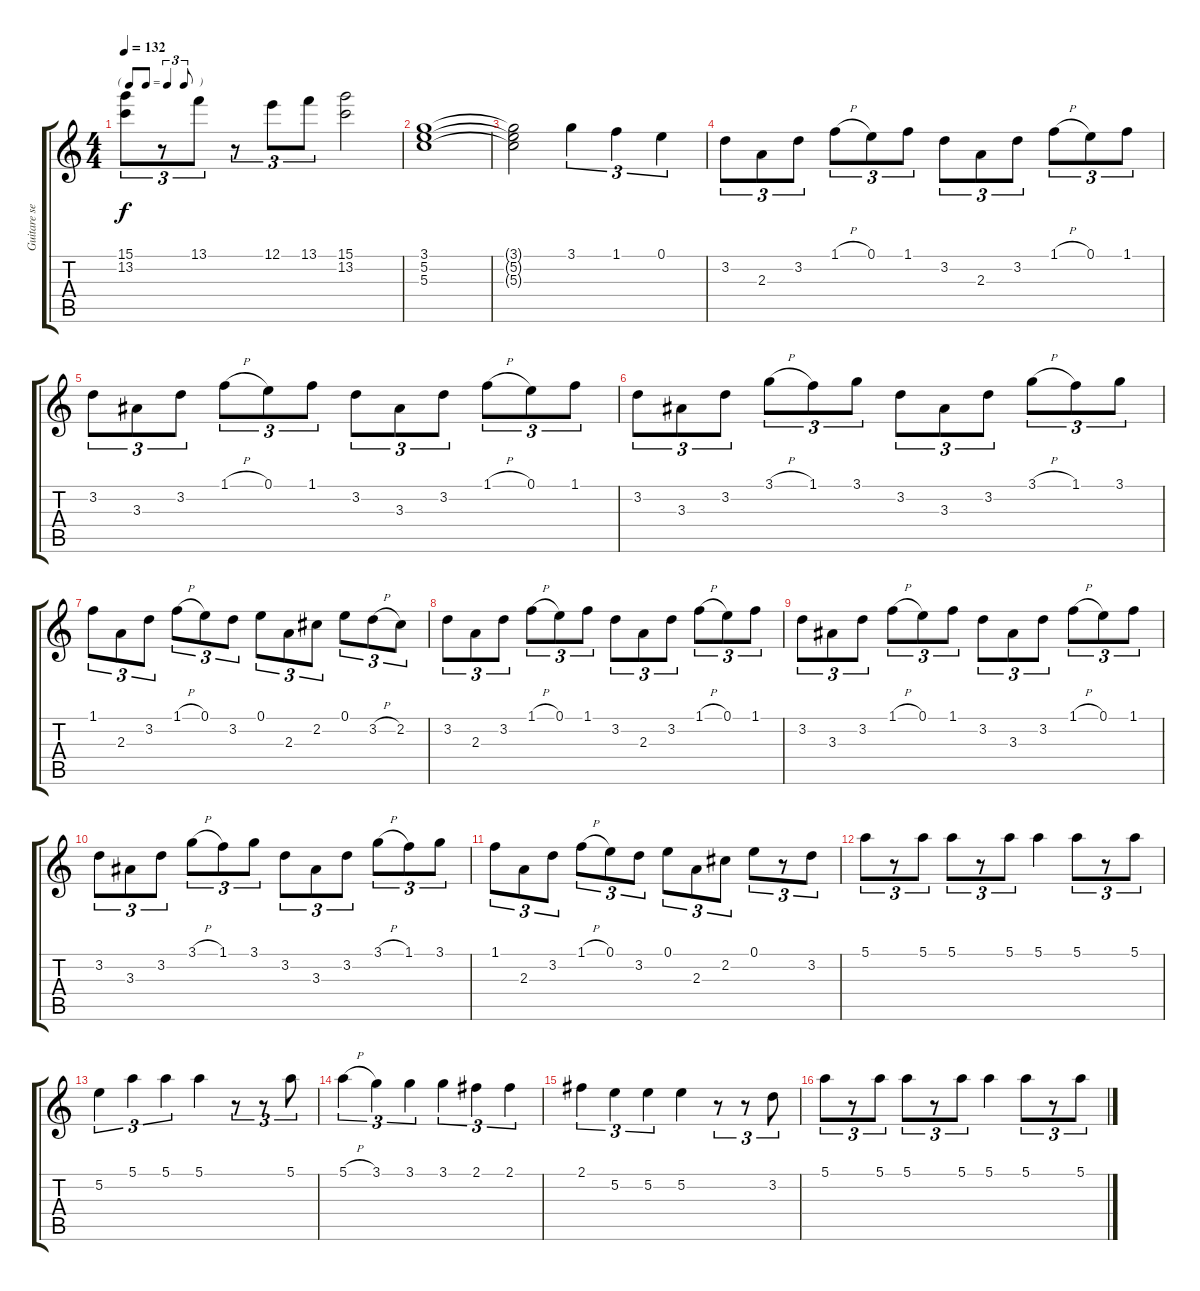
\track ("Guitare seule" "Guitare se") {instrument acousticguitarsteel}
\staff {score tabs}
\tuning (E4 B3 G3 D3 A2 E2) {hide}
\ts (4 4)
\tf triplet8th
\tempo 132
\clef g2
\ks c
(15.1 13.2).8{tu (3 2) dy f} r.8{tu (3 2)} 13.1.8{tu (3 2)} r.8{tu (3 2)} 12.1.8{tu (3 2)} 13.1.8{tu (3 2)} (15.1 13.2).2 |
(3.1 5.2 5.3).1 |
(3.1{t} 5.2{t} 5.3{t}).2 3.1.4{tu (3 2)} 1.1.4{tu (3 2)} 0.1.4{tu (3 2)} |
3.2.8{tu (3 2)} 2.3.8{tu (3 2)} 3.2.8{tu (3 2)} 1.1{h}.8{tu (3 2)} 0.1.8{tu (3 2)} 1.1.8{tu (3 2)} 3.2.8{tu (3 2)} 2.3.8{tu (3 2)} 3.2.8{tu (3 2)} 1.1{h}.8{tu (3 2)} 0.1.8{tu (3 2)} 1.1.8{tu (3 2)} |
3.2.8{tu (3 2)} 3.3.8{tu (3 2)} 3.2.8{tu (3 2)} 1.1{h}.8{tu (3 2)} 0.1.8{tu (3 2)} 1.1.8{tu (3 2)} 3.2.8{tu (3 2)} 3.3.8{tu (3 2)} 3.2.8{tu (3 2)} 1.1{h}.8{tu (3 2)} 0.1.8{tu (3 2)} 1.1.8{tu (3 2)} |
3.2.8{tu (3 2)} 3.3.8{tu (3 2)} 3.2.8{tu (3 2)} 3.1{h}.8{tu (3 2)} 1.1.8{tu (3 2)} 3.1.8{tu (3 2)} 3.2.8{tu (3 2)} 3.3.8{tu (3 2)} 3.2.8{tu (3 2)} 3.1{h}.8{tu (3 2)} 1.1.8{tu (3 2)} 3.1.8{tu (3 2)} |
1.1.8{tu (3 2)} 2.3.8{tu (3 2)} 3.2.8{tu (3 2)} 1.1{h}.8{tu (3 2)} 0.1.8{tu (3 2)} 3.2.8{tu (3 2)} 0.1.8{tu (3 2)} 2.3.8{tu (3 2)} 2.2.8{tu (3 2)} 0.1.8{tu (3 2)} 3.2{h}.8{tu (3 2)} 2.2.8{tu (3 2)} |
3.2.8{tu (3 2)} 2.3.8{tu (3 2)} 3.2.8{tu (3 2)} 1.1{h}.8{tu (3 2)} 0.1.8{tu (3 2)} 1.1.8{tu (3 2)} 3.2.8{tu (3 2)} 2.3.8{tu (3 2)} 3.2.8{tu (3 2)} 1.1{h}.8{tu (3 2)} 0.1.8{tu (3 2)} 1.1.8{tu (3 2)} |
3.2.8{tu (3 2)} 3.3.8{tu (3 2)} 3.2.8{tu (3 2)} 1.1{h}.8{tu (3 2)} 0.1.8{tu (3 2)} 1.1.8{tu (3 2)} 3.2.8{tu (3 2)} 3.3.8{tu (3 2)} 3.2.8{tu (3 2)} 1.1{h}.8{tu (3 2)} 0.1.8{tu (3 2)} 1.1.8{tu (3 2)} |
3.2.8{tu (3 2)} 3.3.8{tu (3 2)} 3.2.8{tu (3 2)} 3.1{h}.8{tu (3 2)} 1.1.8{tu (3 2)} 3.1.8{tu (3 2)} 3.2.8{tu (3 2)} 3.3.8{tu (3 2)} 3.2.8{tu (3 2)} 3.1{h}.8{tu (3 2)} 1.1.8{tu (3 2)} 3.1.8{tu (3 2)} |
1.1.8{tu (3 2)} 2.3.8{tu (3 2)} 3.2.8{tu (3 2)} 1.1{h}.8{tu (3 2)} 0.1.8{tu (3 2)} 3.2.8{tu (3 2)} 0.1.8{tu (3 2)} 2.3.8{tu (3 2)} 2.2.8{tu (3 2)} 0.1.8{tu (3 2)} r.8{tu (3 2)} 3.2.8{tu (3 2)} |
5.1.8{tu (3 2)} r.8{tu (3 2)} 5.1.8{tu (3 2)} 5.1.8{tu (3 2)} r.8{tu (3 2)} 5.1.8{tu (3 2)} 5.1.4 5.1.8{tu (3 2)} r.8{tu (3 2)} 5.1.8{tu (3 2)} |
5.2.4{tu (3 2)} 5.1.4{tu (3 2)} 5.1.4{tu (3 2)} 5.1.4 r.8{tu (3 2)} r.8{tu (3 2)} 5.1.8{tu (3 2)} |
5.1{h}.4{tu (3 2)} 3.1.4{tu (3 2)} 3.1.4{tu (3 2)} 3.1.4{tu (3 2)} 2.1.4{tu (3 2)} 2.1.4{tu (3 2)} |
2.1.4{tu (3 2)} 5.2.4{tu (3 2)} 5.2.4{tu (3 2)} 5.2.4 r.8{tu (3 2)} r.8{tu (3 2)} 3.2.8{tu (3 2)} |
5.1.8{tu (3 2)} r.8{tu (3 2)} 5.1.8{tu (3 2)} 5.1.8{tu (3 2)} r.8{tu (3 2)} 5.1.8{tu (3 2)} 5.1.4 5.1.8{tu (3 2)} r.8{tu (3 2)} 5.1.8{tu (3 2)}
